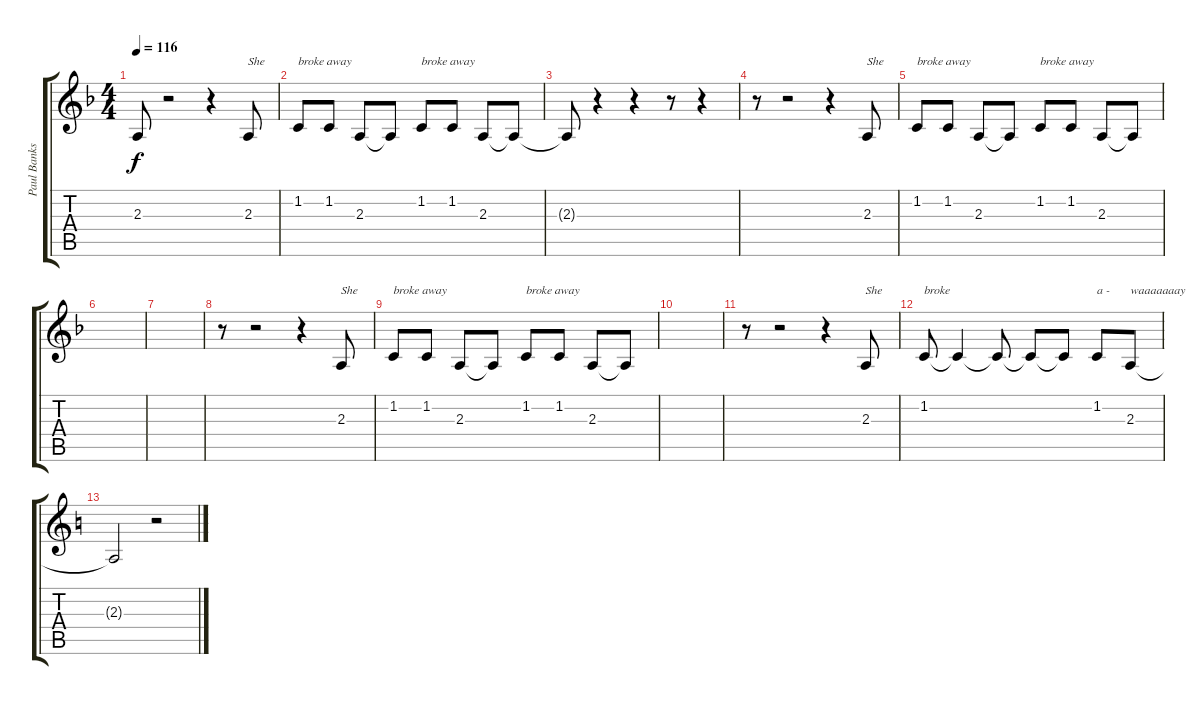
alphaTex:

\track ("Paul Banks Vox" "Paul Banks") {instrument altosax}
\staff {score tabs}
\tuning (E4 B3 G3 D3 A2 E2) {hide}
\ts (4 4)
\tempo 116
\clef g2
\ks f
2.3{t}.8{dy f} r.2 r.4 2.3.8{txt "She"} |
1.2.8{txt "broke away"} 1.2.8 2.3.8 2.3{t}.8 1.2.8{txt "broke away"} 1.2.8 2.3.8 2.3{t}.8 |
2.3{t}.8 r.4 r.4 r.8 r.4 |
r.8 r.2 r.4 2.3.8{txt "She"} |
1.2.8{txt "broke away"} 1.2.8 2.3.8 2.3{t}.8 1.2.8{txt "broke away"} 1.2.8 2.3.8 2.3{t}.8 |
|
|
r.8 r.2 r.4 2.3.8{txt "She"} |
1.2.8{txt "broke away"} 1.2.8 2.3.8 2.3{t}.8 1.2.8{txt "broke away"} 1.2.8 2.3.8 2.3{t}.8 |
|
r.8 r.2 r.4 2.3.8{txt "She"} |
1.2.8{txt "broke"} 1.2{t}.4 1.2{t}.8 1.2{t}.8 1.2{t}.8 1.2.8{txt "a -"} 2.3.8{txt "waaaaaaay"} |
\ks c
2.3{t}.2 r.2
